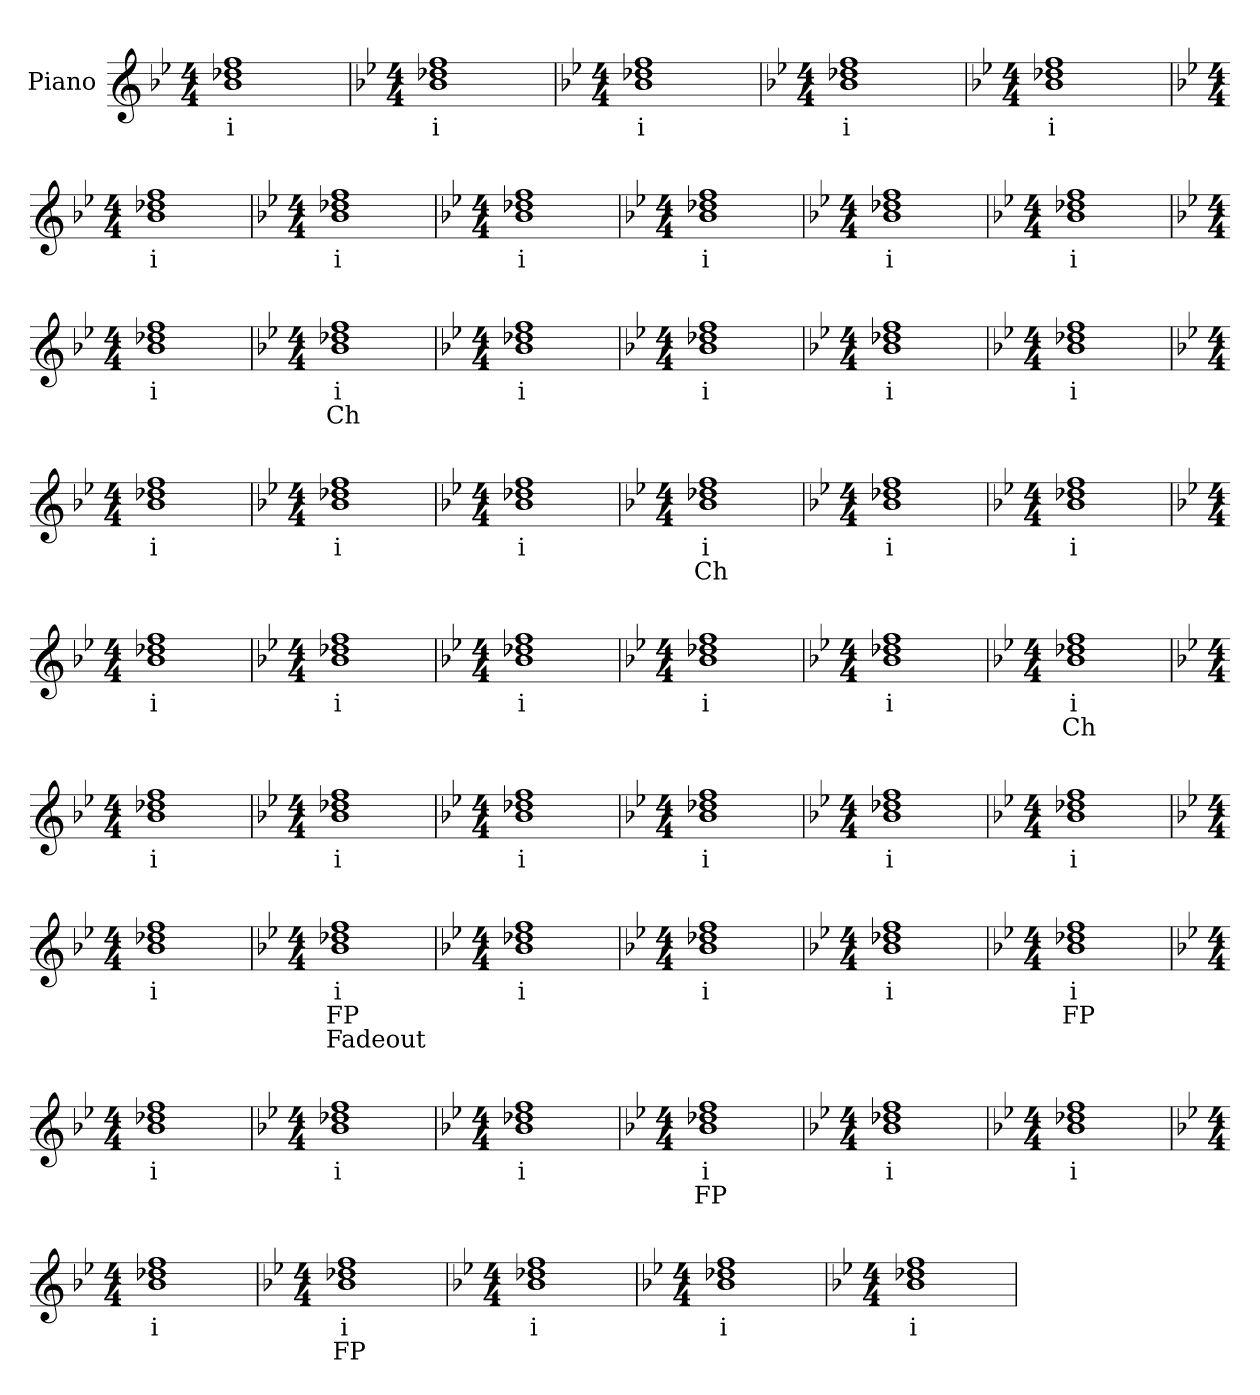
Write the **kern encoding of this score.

**kern	**text	**text	**text
*part1	*part1	*part1	*part1
*staff1	*staff1	*staff1	*staff1
*I"Piano	*	*	*
*I'Pno	*	*	*
*k[b-e-]	*	*	*
*B-:	*	*	*
*M4/4	*	*	*
=	=	=	=
1b- 1dd-X 1ff	i	.	.
=	=	=	=
*k[b-e-]	*	*	*
*B-:	*	*	*
*M4/4	*	*	*
1b- 1dd-X 1ff	i	.	.
=	=	=	=
*k[b-e-]	*	*	*
*B-:	*	*	*
*M4/4	*	*	*
1b- 1dd-X 1ff	i	.	.
=	=	=	=
*k[b-e-]	*	*	*
*B-:	*	*	*
*M4/4	*	*	*
1b- 1dd-X 1ff	i	.	.
=	=	=	=
*k[b-e-]	*	*	*
*B-:	*	*	*
*M4/4	*	*	*
1b- 1dd-X 1ff	i	.	.
=	=	=	=
*k[b-e-]	*	*	*
*B-:	*	*	*
*M4/4	*	*	*
1b- 1dd-X 1ff	i	.	.
=	=	=	=
*k[b-e-]	*	*	*
*B-:	*	*	*
*M4/4	*	*	*
1b- 1dd-X 1ff	i	.	.
=	=	=	=
*k[b-e-]	*	*	*
*B-:	*	*	*
*M4/4	*	*	*
1b- 1dd-X 1ff	i	.	.
=	=	=	=
*k[b-e-]	*	*	*
*B-:	*	*	*
*M4/4	*	*	*
1b- 1dd-X 1ff	i	.	.
=	=	=	=
*k[b-e-]	*	*	*
*B-:	*	*	*
*M4/4	*	*	*
1b- 1dd-X 1ff	i	.	.
=	=	=	=
*k[b-e-]	*	*	*
*B-:	*	*	*
*M4/4	*	*	*
1b- 1dd-X 1ff	i	.	.
=	=	=	=
*k[b-e-]	*	*	*
*B-:	*	*	*
*M4/4	*	*	*
1b- 1dd-X 1ff	i	.	.
=	=	=	=
*k[b-e-]	*	*	*
*B-:	*	*	*
*M4/4	*	*	*
1b- 1dd-X 1ff	i	Ch	.
=	=	=	=
*k[b-e-]	*	*	*
*B-:	*	*	*
*M4/4	*	*	*
1b- 1dd-X 1ff	i	.	.
=	=	=	=
*k[b-e-]	*	*	*
*B-:	*	*	*
*M4/4	*	*	*
1b- 1dd-X 1ff	i	.	.
=	=	=	=
*k[b-e-]	*	*	*
*B-:	*	*	*
*M4/4	*	*	*
1b- 1dd-X 1ff	i	.	.
=	=	=	=
*k[b-e-]	*	*	*
*B-:	*	*	*
*M4/4	*	*	*
1b- 1dd-X 1ff	i	.	.
=	=	=	=
*k[b-e-]	*	*	*
*B-:	*	*	*
*M4/4	*	*	*
1b- 1dd-X 1ff	i	.	.
=	=	=	=
*k[b-e-]	*	*	*
*B-:	*	*	*
*M4/4	*	*	*
1b- 1dd-X 1ff	i	.	.
=	=	=	=
*k[b-e-]	*	*	*
*B-:	*	*	*
*M4/4	*	*	*
1b- 1dd-X 1ff	i	.	.
=	=	=	=
*k[b-e-]	*	*	*
*B-:	*	*	*
*M4/4	*	*	*
1b- 1dd-X 1ff	i	Ch	.
=	=	=	=
*k[b-e-]	*	*	*
*B-:	*	*	*
*M4/4	*	*	*
1b- 1dd-X 1ff	i	.	.
=	=	=	=
*k[b-e-]	*	*	*
*B-:	*	*	*
*M4/4	*	*	*
1b- 1dd-X 1ff	i	.	.
=	=	=	=
*k[b-e-]	*	*	*
*B-:	*	*	*
*M4/4	*	*	*
1b- 1dd-X 1ff	i	.	.
=	=	=	=
*k[b-e-]	*	*	*
*B-:	*	*	*
*M4/4	*	*	*
1b- 1dd-X 1ff	i	.	.
=	=	=	=
*k[b-e-]	*	*	*
*B-:	*	*	*
*M4/4	*	*	*
1b- 1dd-X 1ff	i	.	.
=	=	=	=
*k[b-e-]	*	*	*
*B-:	*	*	*
*M4/4	*	*	*
1b- 1dd-X 1ff	i	.	.
=	=	=	=
*k[b-e-]	*	*	*
*B-:	*	*	*
*M4/4	*	*	*
1b- 1dd-X 1ff	i	.	.
=	=	=	=
*k[b-e-]	*	*	*
*B-:	*	*	*
*M4/4	*	*	*
1b- 1dd-X 1ff	i	Ch	.
=	=	=	=
*k[b-e-]	*	*	*
*B-:	*	*	*
*M4/4	*	*	*
1b- 1dd-X 1ff	i	.	.
=	=	=	=
*k[b-e-]	*	*	*
*B-:	*	*	*
*M4/4	*	*	*
1b- 1dd-X 1ff	i	.	.
=	=	=	=
*k[b-e-]	*	*	*
*B-:	*	*	*
*M4/4	*	*	*
1b- 1dd-X 1ff	i	.	.
=	=	=	=
*k[b-e-]	*	*	*
*B-:	*	*	*
*M4/4	*	*	*
1b- 1dd-X 1ff	i	.	.
=	=	=	=
*k[b-e-]	*	*	*
*B-:	*	*	*
*M4/4	*	*	*
1b- 1dd-X 1ff	i	.	.
=	=	=	=
*k[b-e-]	*	*	*
*B-:	*	*	*
*M4/4	*	*	*
1b- 1dd-X 1ff	i	.	.
=	=	=	=
*k[b-e-]	*	*	*
*B-:	*	*	*
*M4/4	*	*	*
1b- 1dd-X 1ff	i	.	.
=	=	=	=
*k[b-e-]	*	*	*
*B-:	*	*	*
*M4/4	*	*	*
1b- 1dd-X 1ff	i	FP	Fadeout
=	=	=	=
*k[b-e-]	*	*	*
*B-:	*	*	*
*M4/4	*	*	*
1b- 1dd-X 1ff	i	.	.
=	=	=	=
*k[b-e-]	*	*	*
*B-:	*	*	*
*M4/4	*	*	*
1b- 1dd-X 1ff	i	.	.
=	=	=	=
*k[b-e-]	*	*	*
*B-:	*	*	*
*M4/4	*	*	*
1b- 1dd-X 1ff	i	.	.
=	=	=	=
*k[b-e-]	*	*	*
*B-:	*	*	*
*M4/4	*	*	*
1b- 1dd-X 1ff	i	FP	.
=	=	=	=
*k[b-e-]	*	*	*
*B-:	*	*	*
*M4/4	*	*	*
1b- 1dd-X 1ff	i	.	.
=	=	=	=
*k[b-e-]	*	*	*
*B-:	*	*	*
*M4/4	*	*	*
1b- 1dd-X 1ff	i	.	.
=	=	=	=
*k[b-e-]	*	*	*
*B-:	*	*	*
*M4/4	*	*	*
1b- 1dd-X 1ff	i	.	.
=	=	=	=
*k[b-e-]	*	*	*
*B-:	*	*	*
*M4/4	*	*	*
1b- 1dd-X 1ff	i	FP	.
=	=	=	=
*k[b-e-]	*	*	*
*B-:	*	*	*
*M4/4	*	*	*
1b- 1dd-X 1ff	i	.	.
=	=	=	=
*k[b-e-]	*	*	*
*B-:	*	*	*
*M4/4	*	*	*
1b- 1dd-X 1ff	i	.	.
=	=	=	=
*k[b-e-]	*	*	*
*B-:	*	*	*
*M4/4	*	*	*
1b- 1dd-X 1ff	i	.	.
=	=	=	=
*k[b-e-]	*	*	*
*B-:	*	*	*
*M4/4	*	*	*
1b- 1dd-X 1ff	i	FP	.
=	=	=	=
*k[b-e-]	*	*	*
*B-:	*	*	*
*M4/4	*	*	*
1b- 1dd-X 1ff	i	.	.
=	=	=	=
*k[b-e-]	*	*	*
*B-:	*	*	*
*M4/4	*	*	*
1b- 1dd-X 1ff	i	.	.
=	=	=	=
*k[b-e-]	*	*	*
*B-:	*	*	*
*M4/4	*	*	*
1b- 1dd-X 1ff	i	.	.
=	=	=	=
*-	*-	*-	*-
